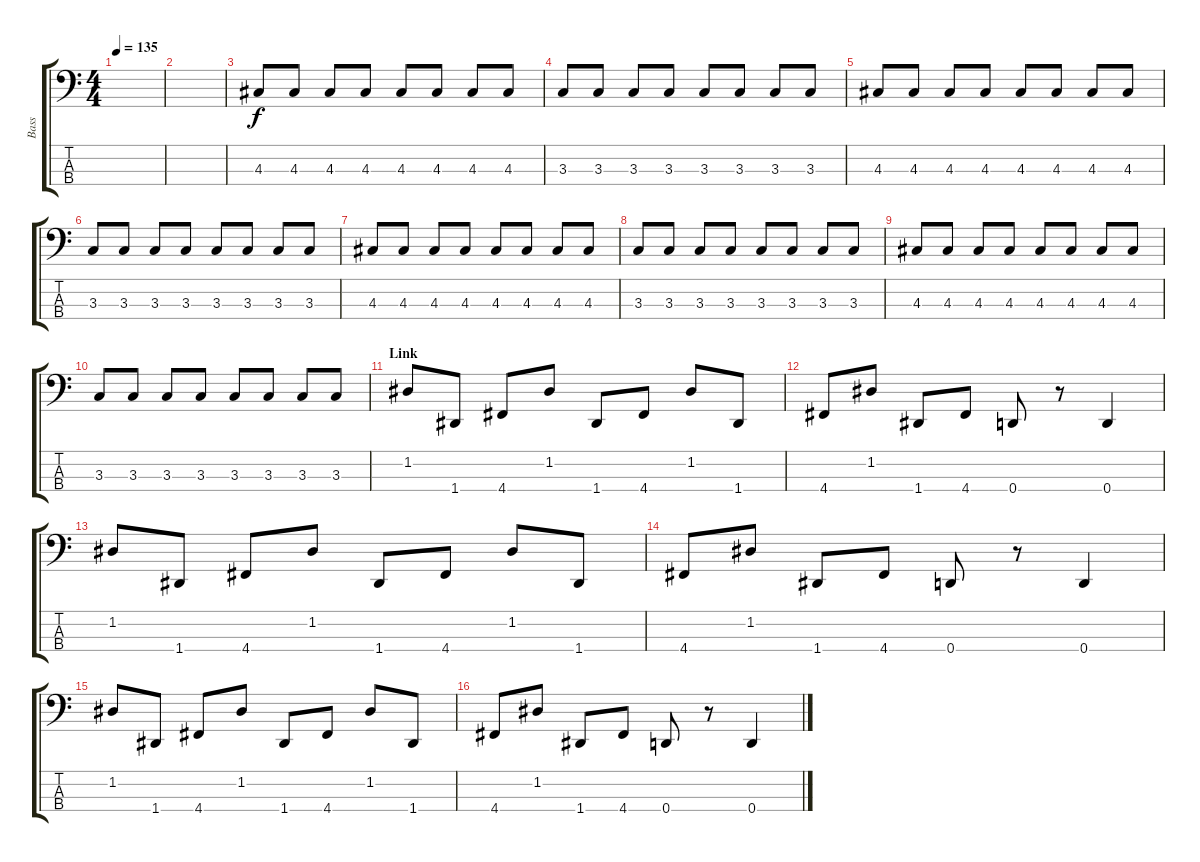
\track ("Bass" "Bass") {instrument electricbassfinger}
\staff {score tabs}
\tuning (G2 D2 A1 D1) {hide}
\ts (4 4)
\tempo 135
\clef f4
\ks c
|
|
4.3.8 4.3.8 4.3.8 4.3.8 4.3.8 4.3.8 4.3.8 4.3.8 |
3.3.8 3.3.8 3.3.8 3.3.8 3.3.8 3.3.8 3.3.8 3.3.8 |
4.3.8 4.3.8 4.3.8 4.3.8 4.3.8 4.3.8 4.3.8 4.3.8 |
3.3.8 3.3.8 3.3.8 3.3.8 3.3.8 3.3.8 3.3.8 3.3.8 |
4.3.8 4.3.8 4.3.8 4.3.8 4.3.8 4.3.8 4.3.8 4.3.8 |
3.3.8 3.3.8 3.3.8 3.3.8 3.3.8 3.3.8 3.3.8 3.3.8 |
4.3.8 4.3.8 4.3.8 4.3.8 4.3.8 4.3.8 4.3.8 4.3.8 |
3.3.8 3.3.8 3.3.8 3.3.8 3.3.8 3.3.8 3.3.8 3.3.8 |
\section ("" "Link")
1.2.8 1.4.8 4.4.8 1.2.8 1.4.8 4.4.8 1.2.8 1.4.8 |
4.4.8 1.2.8 1.4.8 4.4.8 0.4.8 r.8 0.4.4 |
1.2.8 1.4.8 4.4.8 1.2.8 1.4.8 4.4.8 1.2.8 1.4.8 |
4.4.8 1.2.8 1.4.8 4.4.8 0.4.8 r.8 0.4.4 |
1.2.8 1.4.8 4.4.8 1.2.8 1.4.8 4.4.8 1.2.8 1.4.8 |
4.4.8 1.2.8 1.4.8 4.4.8 0.4.8 r.8 0.4.4
